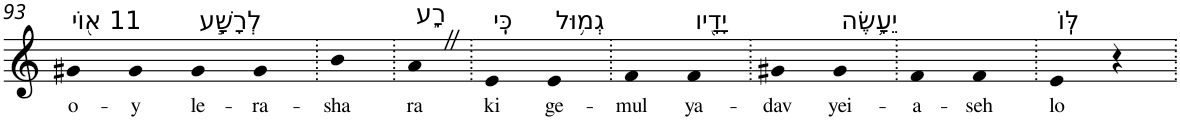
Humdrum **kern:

**kern	**text
*part1	*part1
*staff1	*staff1
*I"Piano	*
*I'Pno	*
!!LO:PB:g=z
*clefG2	*
*k[]	*
=93	=93
!LO:TX:a:t=11 א֖וֹי	!
!	!LO:LY:b
4g#X	o-
!	!LO:LY:b
4g#	-y
!LO:TX:a:t=לְרָשָׁ֣ע	!
!	!LO:LY:b
4g#	le-
!	!LO:LY:b
4g#	-ra-
=94.	=94.
!	!LO:LY:b
4b	-sha
=95.	=95.
!LO:TX:a:t=רָ֑ע	!
!	!LO:LY:b
4aZ	ra
=96.	=96.
!LO:TX:a:t=כִּֽי	!
!	!LO:LY:b
4e	ki
!LO:TX:a:t=גְמ֥וּל	!
!	!LO:LY:b
4e	ge-
=97.	=97.
!	!LO:LY:b
4f	-mul
!LO:TX:a:t=יָדָ֖יו	!
!	!LO:LY:b
4f	ya-
=98.	=98.
!	!LO:LY:b
4g#X	-dav
!LO:TX:a:t=יֵעָ֥שֶׂה	!
!	!LO:LY:b
4g#	yei-
=99.	=99.
!	!LO:LY:b
4f	-a-
!	!LO:LY:b
4f	-seh
=100.	=100.
!LO:TX:a:t=לּֽוֹ	!
!	!LO:LY:b
4e	lo
4r	.
=.	=.
*-	*-
